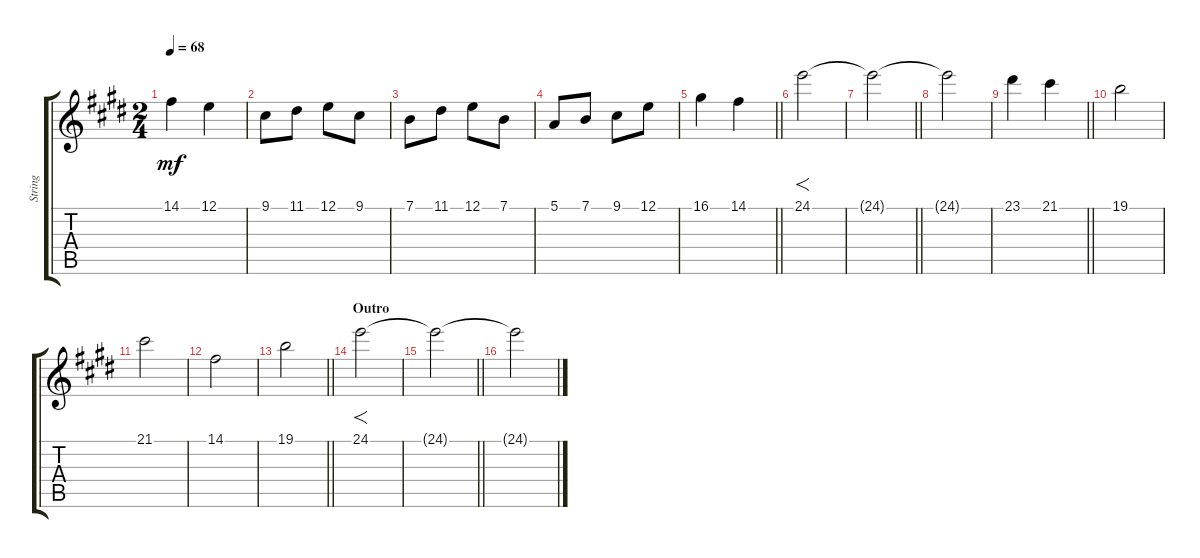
\track ("String" "String") {instrument stringensemble1}
\staff {score tabs}
\tuning (E4 B3 G3 D3 A2 E2) {hide}
\ts (2 4)
\tempo 68
\clef g2
\ks e
14.1.4{dy mf} 12.1.4 |
9.1.8 11.1.8 12.1.8 9.1.8 |
7.1.8 11.1.8 12.1.8 7.1.8 |
5.1.8 7.1.8 9.1.8 12.1.8 |
\barLineRight lightlight
16.1.4 14.1.4 |
\section ("" "")
24.1.2{f} |
\barLineRight lightlight
24.1{t}.2 |
24.1{t}.2 |
\barLineRight lightlight
23.1.4 21.1.4 |
19.1.2 |
21.1.2 |
14.1.2 |
\barLineRight lightlight
19.1.2 |
\section ("" "Outro")
24.1.2{f} |
\barLineRight lightlight
24.1{t}.2 |
24.1{t}.2
